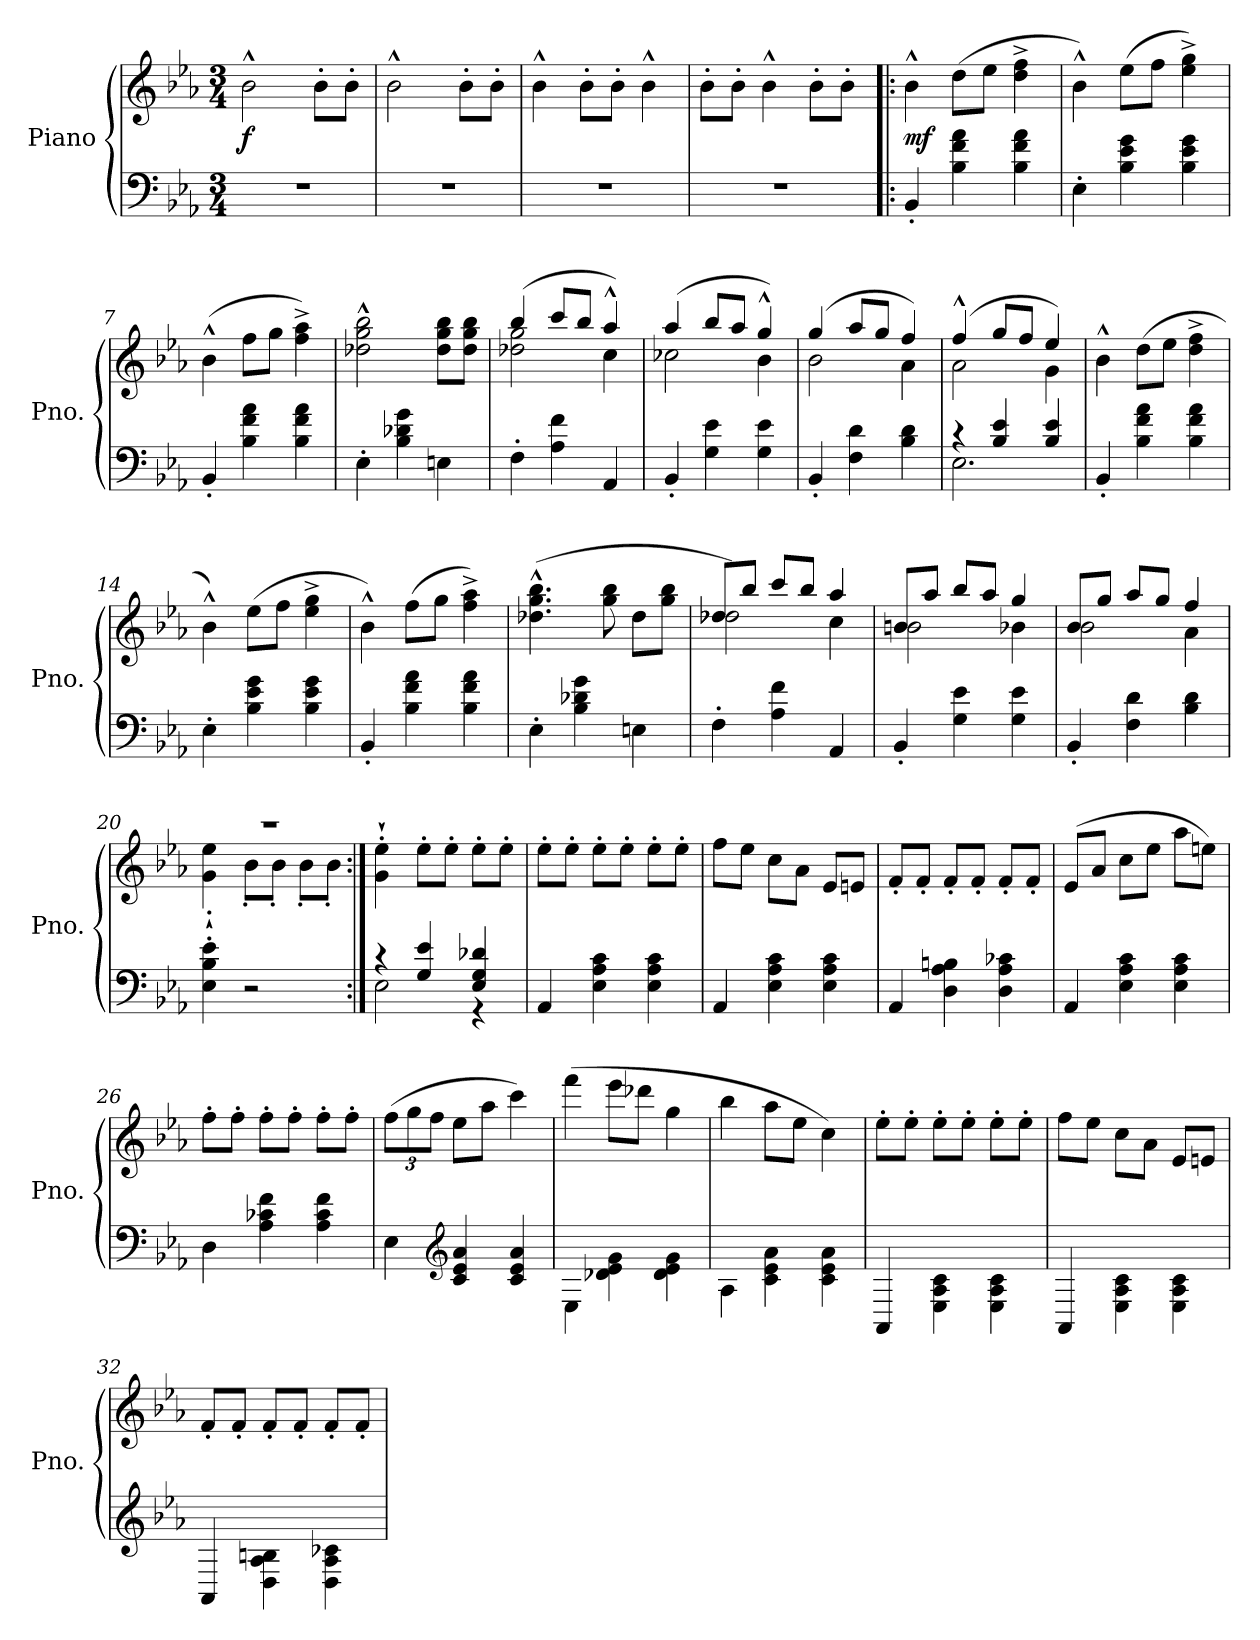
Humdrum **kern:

**kern	**kern	**dynam
*part1	*part1	*part1
*staff2	*staff1	*staff1/2
*I"Piano	*	*
*I'Pno.	*	*
*clefF4	*clefG2	*
*k[b-e-a-]	*k[b-e-a-]	*
*M3/4	*M3/4	*
*MM194	*MM194	*
=1	=1	=1
!	!	!LO:DY:b
2.r	2b-^^\	f
.	8b-'\L	.
.	8b-'\J	.
=2	=2	=2
2.r	2b-^^\	.
.	8b-'\L	.
.	8b-'\J	.
=3	=3	=3
2.r	4b-^^\	.
.	8b-'\L	.
.	8b-'\J	.
.	4b-^^\	.
=4	=4	=4
2.r	8b-'\L	.
.	8b-'\J	.
.	4b-^^\	.
.	8b-'\L	.
.	8b-'\J	.
=5!|:	=5!|:	=5!|:
!	!	!LO:DY:b
4BB-'/	4b-^^\	mf
4B-\ 4f\ 4a-\	(>8dd\L	.
.	8ee-\J	.
4B-\ 4f\ 4a-\	4dd\^ 4ff\^	.
=6	=6	=6
4E-'\	4b-^^\)	.
4B-\ 4e-\ 4g\	(>8ee-\L	.
.	8ff\J	.
4B-\ 4e-\ 4g\	4ee-\^ 4gg\^)	.
=7	=7	=7
4BB-'/	(>4b-^^\	.
4B-\ 4f\ 4a-\	8ff\L	.
.	8gg\J	.
4B-\ 4f\ 4a-\	4ff\^ 4aa-\^)	.
=8	=8	=8
4E-'\	2dd-X\^^ 2gg\^^ 2bb-\^^	.
4B-\ 4d-X\ 4g\	.	.
4En\	8dd-\ 8gg\ 8bb-\L	.
.	8dd-\ 8gg\ 8bb-\J	.
=9	=9	=9
*	*^	*
4F'\	(>4bb-/	2dd-X\ 2gg\	.
4A-\ 4f\	8ccc/L	.	.
.	8bb-/J	.	.
4AA-/	4aa-^^/)	4cc\	.
!!LO:LB:g=z	!!
=10	=10	=10	=10
4BB-'/	(>4aa-/	2cc-X\	.
4G\ 4e-\	8bb-/L	.	.
.	8aa-/J	.	.
4G\ 4e-\	4gg^^/)	4b-\	.
=11	=11	=11	=11
4BB-'/	(>4gg/	2b-\	.
4F\ 4d\	8aa-/L	.	.
.	8gg/J	.	.
4B-\ 4d\	4ff/)	4a-\	.
=12	=12	=12	=12
*^	*	*	*
4r	2.E-\	(>4ff^^/	2a-\	.
4B-/ 4e-/	.	8gg/L	.	.
.	.	8ff/J	.	.
4B-/ 4e-/	.	4ee-/)	4g\	.
*v	*v	*	*	*
*	*v	*v	*
=13	=13	=13
4BB-'/	4b-^^\	.
4B-\ 4f\ 4a-\	(>8dd\L	.
.	8ee-\J	.
4B-\ 4f\ 4a-\	4dd\^ 4ff\^	.
=14	=14	=14
4E-'\	4b-^^\)	.
4B-\ 4e-\ 4g\	(>8ee-\L	.
.	8ff\J	.
4B-\ 4e-\ 4g\	4ee-\^ 4gg\^	.
=15	=15	=15
4BB-'/	4b-^^\)	.
4B-\ 4f\ 4a-\	(>8ff\L	.
.	8gg\J	.
4B-\ 4f\ 4a-\	4ff\^ 4aa-\^)	.
=16	=16	=16
4E-'\	(>4.dd-X\^^ 4.gg\^^ 4.bb-\^^	.
4B-\ 4d-X\ 4g\	.	.
.	8gg\ 8bb-\	.
4En\	8dd-\L	.
.	8gg\ 8bb-\J	.
=17	=17	=17
*	*^	*
4F'\	8dd-X/L	2dd-\)	.
.	8bb-/J	.	.
4A-\ 4f\	8ccc/L	.	.
.	8bb-/J	.	.
4AA-/	4aa-/	4cc\	.
!!LO:LB:g=z	!!
=18	=18	=18	=18
4BB-'/	8bn/L	2b\	.
.	8aa-/J	.	.
4G\ 4e-\	8bb-/L	.	.
.	8aa-/J	.	.
4G\ 4e-\	4gg/	4b-X\	.
=19	=19	=19	=19
4BB-'/	8b-/L	2b-\	.
.	8gg/J	.	.
4F\ 4d\	8aa-/L	.	.
.	8gg/J	.	.
4B-\ 4d\	4ff/	4a-\	.
=20	=20	=20	=20
4E-\' 4B-\' 4e-\'	2.r	4g\`' 4ee-\`'	.
2r	.	8b-'\L	.
.	.	8b-'\J	.
.	.	8b-'\L	.
.	.	8b-'\J	.
*	*v	*v	*
=21:|!	=21:|!	=21:|!
*	*MM200	*
*^	*	*
4r	2E-\	4g\'` 4ee-\'`	.
4G/ 4e-/	.	8ee-'\L	.
.	.	8ee-'\J	.
4E-/ 4G/ 4d-X/	4r	8ee-'\L	.
.	.	8ee-'\J	.
*v	*v	*	*
=22	=22	=22
4AA-/	8ee-'\L	.
.	8ee-'\J	.
4E-\ 4A-\ 4c\	8ee-'\L	.
.	8ee-'\J	.
4E-\ 4A-\ 4c\	8ee-'\L	.
.	8ee-'\J	.
=23	=23	=23
4AA-/	8ff\L	.
.	8ee-\J	.
4E-\ 4A-\ 4c\	8cc\L	.
.	8a-\J	.
4E-\ 4A-\ 4c\	8e-/L	.
.	8en/J	.
!!LO:LB:g=z
=24	=24	=24
4AA-/	8f'/L	.
.	8f'/J	.
4D\ 4A-\ 4Bn\	8f'/L	.
.	8f'/J	.
4D\ 4A-\ 4c-X\	8f'/L	.
.	8f'/J	.
=25	=25	=25
4AA-/	(>8e-/L	.
.	8a-/J	.
4E-\ 4A-\ 4c\	8cc\L	.
.	8ee-\J	.
4E-\ 4A-\ 4c\	8aa-\L	.
.	8een\J)	.
=26	=26	=26
4D\	8ff'\L	.
.	8ff'\J	.
4A-\ 4c-X\ 4f\	8ff'\L	.
.	8ff'\J	.
4A-\ 4c-\ 4f\	8ff'\L	.
.	8ff'\J	.
=27	=27	=27
*	*Xbrackettup	*
4E-\	(>12ff\L	.
.	12gg\	.
.	12ff\J	.
*clefG2	*	*
4c/ 4e-/ 4a-/	8ee-\L	.
.	8aa-\J	.
4c/ 4e-/ 4a-/	4ccc\)	.
=28	=28	=28
4E-\	(>4fff\	.
4d-X\ 4e-\ 4g\	8eee-\L	.
.	8ddd-X\J	.
4d-\ 4e-\ 4g\	4gg\	.
=29	=29	=29
4A-\	4bb-\	.
4c\ 4e-\ 4a-\	8aa-\L	.
.	8ee-\J	.
4c\ 4e-\ 4a-\	4cc\)	.
=30	=30	=30
4AA-/	8ee-'\L	.
.	8ee-'\J	.
4E-\ 4A-\ 4c\	8ee-'\L	.
.	8ee-'\J	.
4E-\ 4A-\ 4c\	8ee-'\L	.
.	8ee-'\J	.
!!LO:LB:g=z
=31	=31	=31
4AA-/	8ff\L	.
.	8ee-\J	.
4E-\ 4A-\ 4c\	8cc\L	.
.	8a-\J	.
4E-\ 4A-\ 4c\	8e-/L	.
.	8en/J	.
=32	=32	=32
4AA-/	8f'/L	.
.	8f'/J	.
4D\ 4A-\ 4Bn\	8f'/L	.
.	8f'/J	.
4D\ 4A-\ 4c-X\	8f'/L	.
.	8f'/J	.
=	=	=
*-	*-	*-
